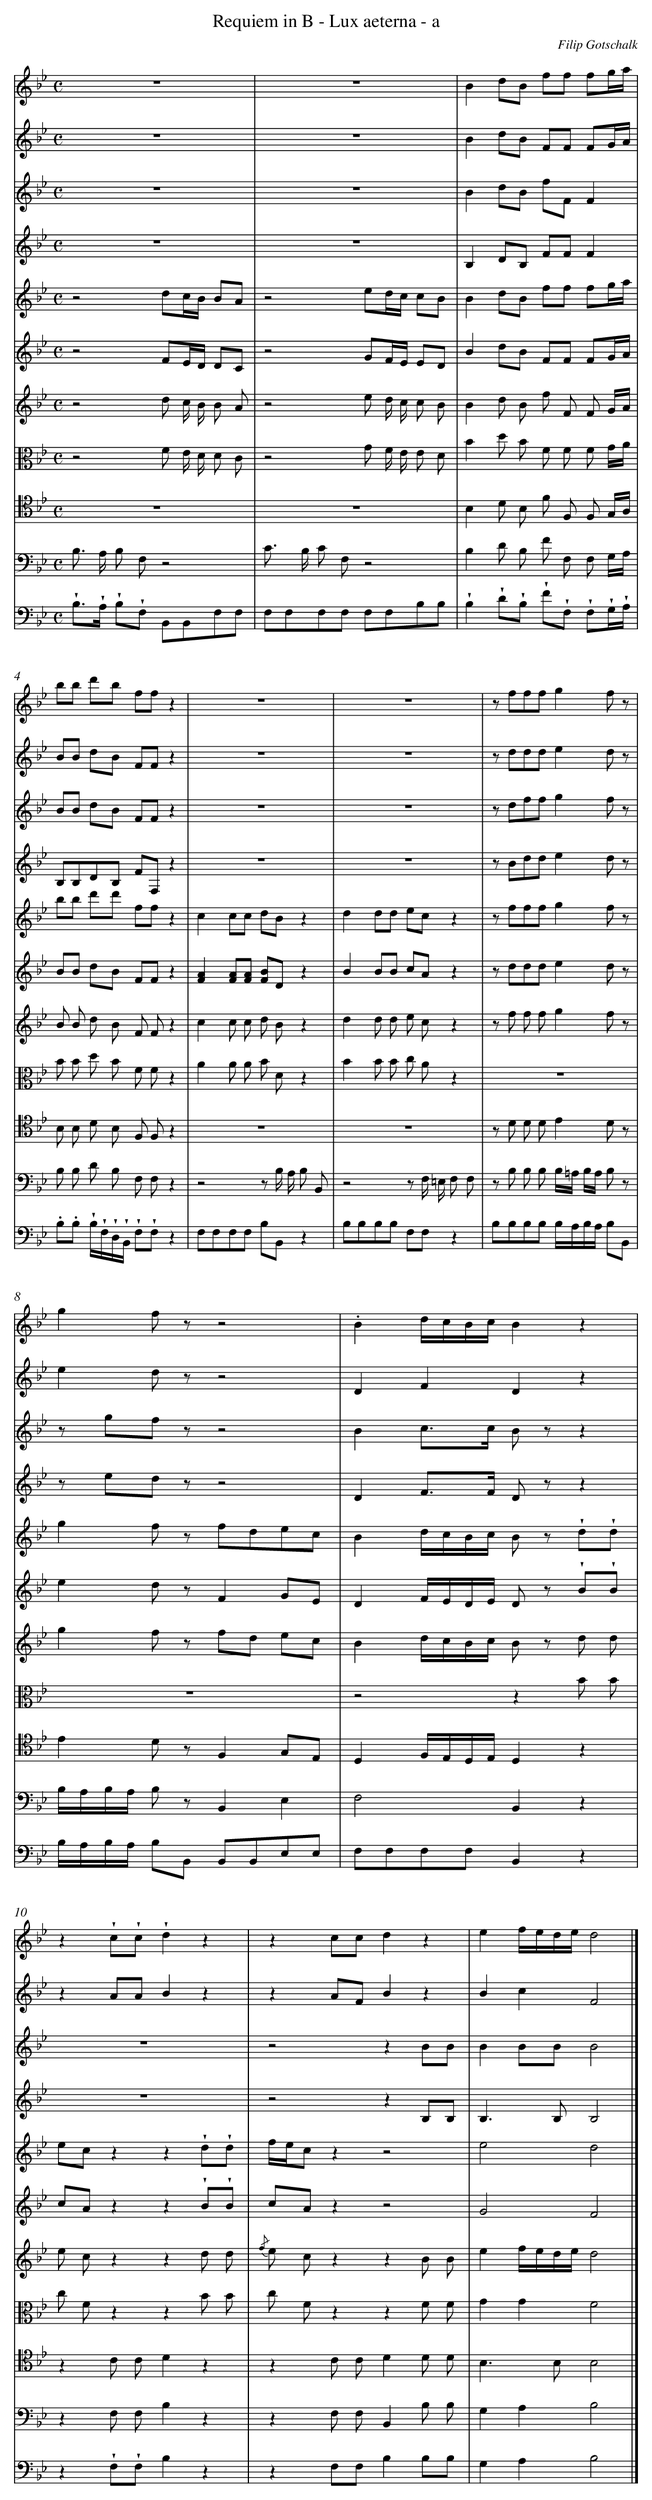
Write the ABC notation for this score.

X:1
T: Requiem in B - Lux aeterna - a
C: Filip Gotschalk
L: 1/8
M: C
V: 1 clef=treble
V: 2 clef=treble
V: 3 clef=treble
V: 4 clef=treble
V: 5 clef=treble
V: 6 clef=treble
V: 7
V: 8 clef=alto
V: 9 clef=tenor
V: 10 clef=bass
V: 11 clef=bass
K: Bb
[V:1] z8 |
[V:2] z8 |
[V:3] z8 |
[V:4] z8 |
[V:5] z4dc/B/ BA |
[V:6] z4FE/D/ DC |
[V:7] z4d c/ B/ B A |
[V:8] z4F E/ D/ D C |
[V:9] z8 |
[V:10] B,> A, B, F,z4 |
[V:11] !wedge!B,>!wedge!A, !wedge!B,!wedge!F, B,,B,,F,F, |
[V:1] z8 |
[V:2] z8 |
[V:3] z8 |
[V:4] z8 |
[V:5] z4ed/c/ cB |
[V:6] z4GF/E/ ED |
[V:7] z4e d/ c/ c B |
[V:8] z4G F/ E/ E D |
[V:9] z8 |
[V:10] C> B, C F,z4 |
[V:11] F,F,F,F, F,F,B,B, |
[V:1] B2dB ff fg/a/ |
[V:2] B2dB FF FG/A/ |
[V:3] B2dB fFF2 |
[V:4] B,2DB, FFF2 |
[V:5] B2dB ff fg/a/ |
[V:6] B2dB FF FG/A/ |
[V:7] B2d B f F F G/A/ |
[V:8] B2d B F F F G/A/ |
[V:9] B,2D B, F F, F, G,/A,/ |
[V:10] B,2D B, F F, F, G,/A,/ |
[V:11] !wedge!B,2!wedge!D!wedge!B, !wedge!F!wedge!F, !wedge!F,!wedge!G,/!wedge!A,/ |
[V:1] bb d'b ffz2 |
[V:2] BB dB FFz2 |
[V:3] BB dB FFz2 |
[V:4] B,B,DB, FF,z2 |
[V:5] bb d'd' ffz2 |
[V:6] BB dB FFz2 |
[V:7] B B d B F Fz2 |
[V:8] B B d B F Fz2 |
[V:9] B, B, D B, F, F,z2 |
[V:10] B, B, D B, F, F,z2 |
[V:11] .B,.B, !wedge!B,/!wedge!F,/!wedge!D,/!wedge!B,,/ !wedge!F,!wedge!F,z2 |
[V:1] z8 |
[V:2] z8 |
[V:3] z8 |
[V:4] z8 |
[V:5] c2cc dBz2 |
[V:6] [F2A2][FA][FA] [FB]Dz2 |
[V:7] c2c c d Bz2 |
[V:8] A2A A B Dz2 |
[V:9] z8 |
[V:10] z4z B,/ A,/ B, B,, |
[V:11] F,F,F,F, B,B,,z2 |
[V:1] z8 |
[V:2] z8 |
[V:3] z8 |
[V:4] z8 |
[V:5] d2dd ecz2 |
[V:6] B2BB cAz2 |
[V:7] d2d d e cz2 |
[V:8] B2B B c Az2 |
[V:9] z8 |
[V:10] z4z F,/ =E,/ F, F, |
[V:11] B,B,B,B, F,F,z2 |
[V:1] z fffg2f z |
[V:2] z ddde2d z |
[V:3] z dffg2f z |
[V:4] z Bdde2d z |
[V:5] z fffg2f z |
[V:6] z ddde2d z |
[V:7] z f f fg2f z |
[V:8] z8 |
[V:9] z D D DE2D z |
[V:10] z B, B, B, B,/=A,/ B,/A,/ B, z |
[V:11] B,B,B,B, B,/A,/B,/A,/ B,B,, |
[V:1] g2f zz4 |
[V:2] e2d zz4 |
[V:3] z gf zz4 |
[V:4] z ed zz4 |
[V:5] g2f z fdec |
[V:6] e2d zF2GE |
[V:7] g2f z fd ec |
[V:8] z8 |
[V:9] E2D zF,2G,E, |
[V:10] B,/A,/B,/A,/ B, zB,,2E,2 |
[V:11] B,/A,/B,/A,/ B,B,, B,,B,,E,E, |
[V:1] .B2d/c/B/c/B2z2 |
[V:2] D2F2D2z2 |
[V:3] B2c>c B zz2 |
[V:4] D2F>F D zz2 |
[V:5] B2d/c/B/c/ B z !wedge!d!wedge!d |
[V:6] D2F/E/D/E/ D z !wedge!B!wedge!B |
[V:7] B2d/c/B/c/ B z d d |
[V:8] z4z2B B |
[V:9] D,2F,/E,/D,/E,/D,2z2 |
[V:10] F,4B,,2z2 |
[V:11] F,F,F,F,B,,2z2 |
[V:1] z2!wedge!c!wedge!c!wedge!d2z2 |
[V:2] z2AAB2z2 |
[V:3] z8 |
[V:4] z8 |
[V:5] ecz2z2!wedge!d!wedge!d |
[V:6] cAz2z2!wedge!B!wedge!B |
[V:7] e cz2z2d d |
[V:8] c Fz2z2B B |
[V:9] z2C CD2z2 |
[V:10] z2F, F,B,2z2 |
[V:11] z2!wedge!F,!wedge!F,B,2z2 |
[V:1] z2ccd2z2 |
[V:2] z2AFB2z2 |
[V:3] z4z2BB |
[V:4] z4z2B,B, |
[V:5] f/e/cz2z4 |
[V:6] cAz2z4 |
[V:7] {/f} e cz2z2B B |
[V:8] c Fz2z2F F |
[V:9] z2C CD2D D |
[V:10] z2F, F,B,,2B, B, |
[V:11] z2F,F,B,2B,B, |
[V:1] e2f/e/d/e/d4 |]
[V:2] B2c2F4 |]
[V:3] B2BBB4 |]
[V:4] B,2>B,2B,4 |]
[V:5] e4d4 |]
[V:6] G4F4 |]
[V:7] e2f/e/d/e/d4 |]
[V:8] G2G2F4 |]
[V:9] B,2>B,2B,4 |]
[V:10] G,2A,2B,4 |]
[V:11] G,2A,2B,4 |]
